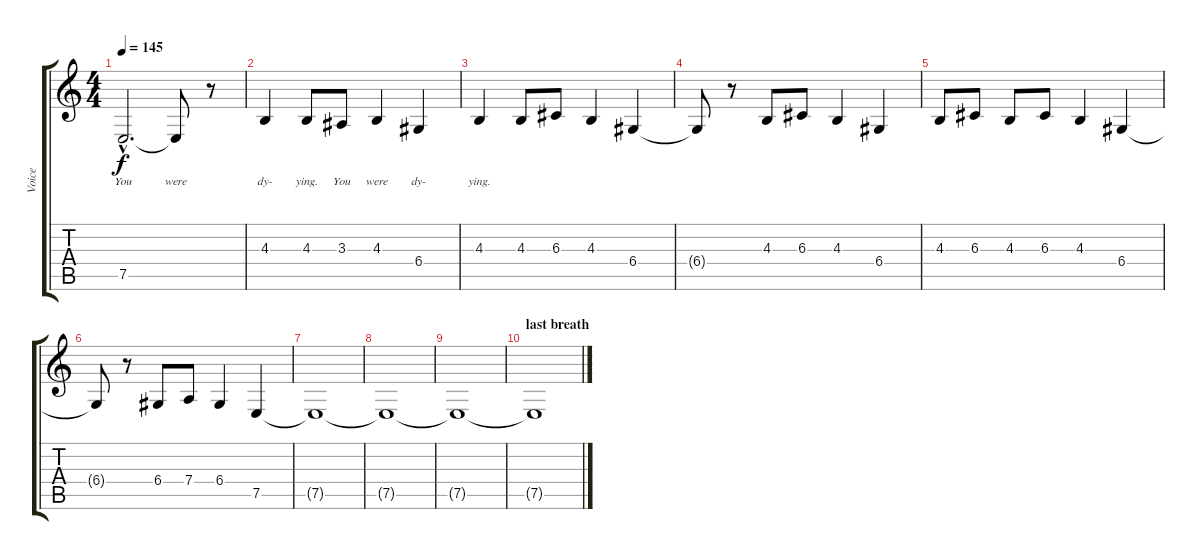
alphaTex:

\track ("Voice" "Voice") {instrument clarinet}
\staff {score tabs}
\tuning (E4 B3 G3 D3 A2 E2) {hide}
\ts (4 4)
\tempo 145
\clef g2
\ks c
7.5{hac t}.2{d lyrics (0 "You") lyrics (1 "") lyrics (2 "") lyrics (3 "") lyrics (4 "") dy f} 7.5{t}.8{lyrics (0 "were") lyrics (1 "") lyrics (2 "") lyrics (3 "") lyrics (4 "")} r.8 |
4.3.4{lyrics (0 "dy-") lyrics (1 "") lyrics (2 "") lyrics (3 "") lyrics (4 "")} 4.3.8{lyrics (0 "ying.") lyrics (1 "") lyrics (2 "") lyrics (3 "") lyrics (4 "")} 3.3.8{lyrics (0 "You") lyrics (1 "") lyrics (2 "") lyrics (3 "") lyrics (4 "")} 4.3.4{lyrics (0 "were") lyrics (1 "") lyrics (2 "") lyrics (3 "") lyrics (4 "")} 6.4.4{lyrics (0 "dy-") lyrics (1 "") lyrics (2 "") lyrics (3 "") lyrics (4 "")} |
4.3.4{lyrics (0 "ying.") lyrics (1 "") lyrics (2 "") lyrics (3 "") lyrics (4 "")} 4.3.8 6.3.8 4.3.4 6.4.4 |
6.4{t}.8 r.8 4.3.8 6.3.8 4.3.4 6.4.4 |
4.3.8 6.3.8 4.3.8 6.3.8 4.3.4 6.4.4 |
6.4{t}.8 r.8 6.4.8 7.4.8 6.4.4 7.5.4 |
7.5{t}.1 |
7.5{t}.1 |
7.5{t}.1 |
\section ("" "last breath")
7.5{t}.1
